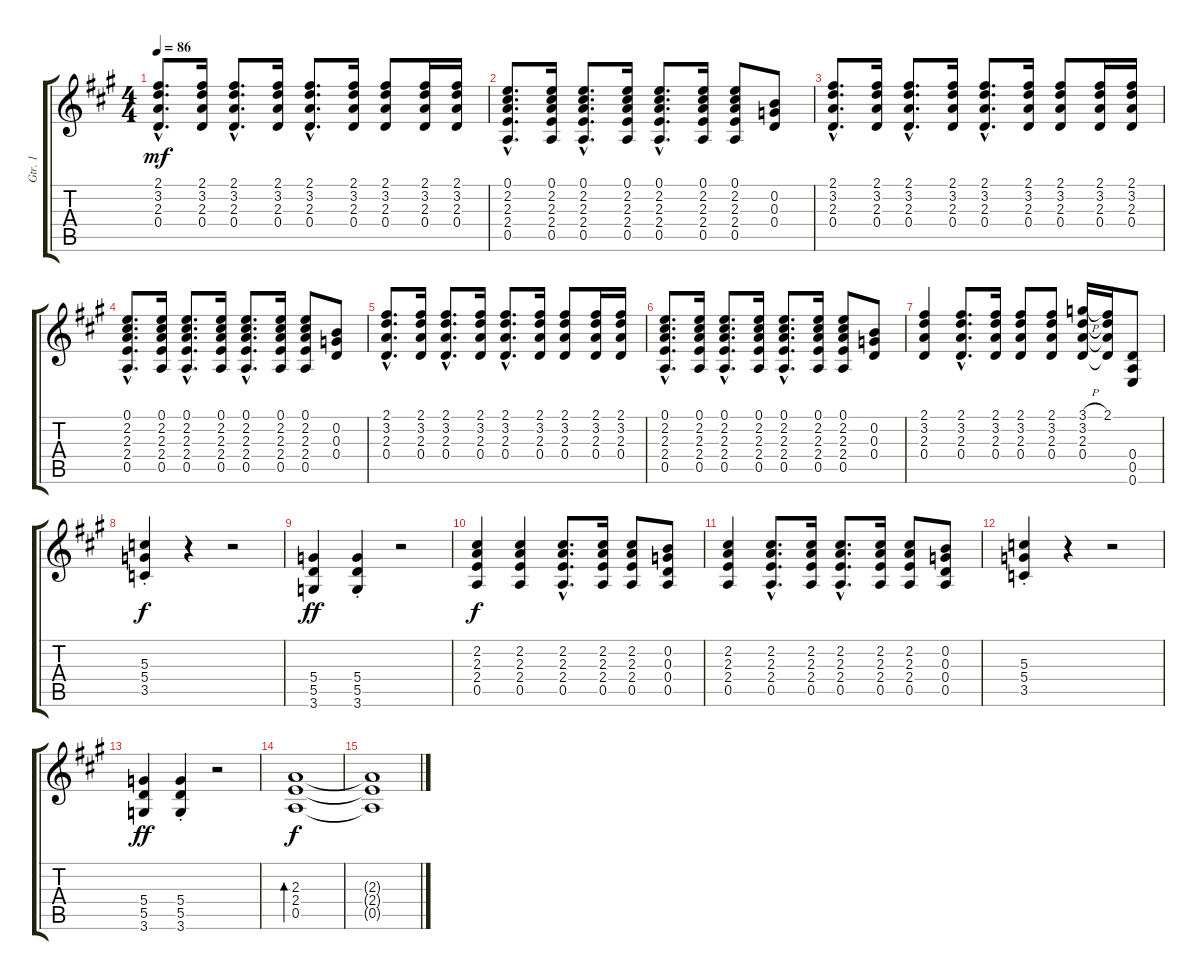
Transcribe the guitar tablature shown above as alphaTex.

\track ("Gtr. 1" "Gtr. 1") {instrument acousticguitarnylon}
\staff {score tabs}
\tuning (E4 B3 G3 D3 A2 E2) {hide}
\ts (4 4)
\tempo 86
\clef g2
\ks a
(2.1{hac} 3.2{hac} 2.3{hac} 0.4{hac}).8{d dy mf} (2.1 3.2 2.3 0.4).16 (2.1{hac} 3.2{hac} 2.3{hac} 0.4{hac}).8{d} (2.1 3.2 2.3 0.4).16 (2.1{hac} 3.2{hac} 2.3{hac} 0.4{hac}).8{d} (2.1 3.2 2.3 0.4).16 (2.1 3.2 2.3 0.4).8 (2.1 3.2 2.3 0.4).16 (2.1 3.2 2.3 0.4).16 |
(0.1{hac} 2.2{hac} 2.3{hac} 2.4{hac} 0.5{hac}).8{d} (0.1 2.2 2.3 2.4 0.5).16 (0.1{hac} 2.2{hac} 2.3{hac} 2.4{hac} 0.5{hac}).8{d} (0.1 2.2 2.3 2.4 0.5).16 (0.1{hac} 2.2{hac} 2.3{hac} 2.4{hac} 0.5{hac}).8{d} (0.1 2.2 2.3 2.4 0.5).16 (0.1 2.2 2.3 2.4 0.5).8 (0.2 0.3 0.4).8 |
(2.1{hac} 3.2{hac} 2.3{hac} 0.4{hac}).8{d} (2.1 3.2 2.3 0.4).16 (2.1{hac} 3.2{hac} 2.3{hac} 0.4{hac}).8{d} (2.1 3.2 2.3 0.4).16 (2.1{hac} 3.2{hac} 2.3{hac} 0.4{hac}).8{d} (2.1 3.2 2.3 0.4).16 (2.1 3.2 2.3 0.4).8 (2.1 3.2 2.3 0.4).16 (2.1 3.2 2.3 0.4).16 |
(0.1{hac} 2.2{hac} 2.3{hac} 2.4{hac} 0.5{hac}).8{d} (0.1 2.2 2.3 2.4 0.5).16 (0.1{hac} 2.2{hac} 2.3{hac} 2.4{hac} 0.5{hac}).8{d} (0.1 2.2 2.3 2.4 0.5).16 (0.1{hac} 2.2{hac} 2.3{hac} 2.4{hac} 0.5{hac}).8{d} (0.1 2.2 2.3 2.4 0.5).16 (0.1 2.2 2.3 2.4 0.5).8 (0.2 0.3 0.4).8 |
(2.1{hac} 3.2{hac} 2.3{hac} 0.4{hac}).8{d} (2.1 3.2 2.3 0.4).16 (2.1{hac} 3.2{hac} 2.3{hac} 0.4{hac}).8{d} (2.1 3.2 2.3 0.4).16 (2.1{hac} 3.2{hac} 2.3{hac} 0.4{hac}).8{d} (2.1 3.2 2.3 0.4).16 (2.1 3.2 2.3 0.4).8 (2.1 3.2 2.3 0.4).16 (2.1 3.2 2.3 0.4).16 |
(0.1{hac} 2.2{hac} 2.3{hac} 2.4{hac} 0.5{hac}).8{d} (0.1 2.2 2.3 2.4 0.5).16 (0.1{hac} 2.2{hac} 2.3{hac} 2.4{hac} 0.5{hac}).8{d} (0.1 2.2 2.3 2.4 0.5).16 (0.1{hac} 2.2{hac} 2.3{hac} 2.4{hac} 0.5{hac}).8{d} (0.1 2.2 2.3 2.4 0.5).16 (0.1 2.2 2.3 2.4 0.5).8 (0.2 0.3 0.4).8 |
(2.1 3.2 2.3 0.4).4 (2.1{hac} 3.2{hac} 2.3{hac} 0.4{hac}).8{d} (2.1 3.2 2.3 0.4).16 (2.1 3.2 2.3 0.4).8 (2.1 3.2 2.3 0.4).8 (3.1{h} 3.2 2.3 0.4).16 (2.1 3.2{t} 2.3{t} 0.4{t}).16 (0.4 0.5 0.6).8 |
(5.3{st} 5.4{st} 3.5{st}).4{dy f} r.4 r.2 |
(5.4 5.5 3.6).4{dy ff} (5.4{st} 5.5{st} 3.6{st}).4 r.2 |
(2.2 2.3 2.4 0.5).4{dy f} (2.2 2.3 2.4 0.5).4 (2.2{hac} 2.3{hac} 2.4{hac} 0.5{hac}).8{d} (2.2 2.3 2.4 0.5).16 (2.2 2.3 2.4 0.5).8 (0.2 0.3 0.4 0.5).8 |
(2.2 2.3 2.4 0.5).4 (2.2{hac} 2.3{hac} 2.4{hac} 0.5{hac}).8{d} (2.2 2.3 2.4 0.5).16 (2.2{hac} 2.3{hac} 2.4{hac} 0.5{hac}).8{d} (2.2 2.3 2.4 0.5).16 (2.2 2.3 2.4 0.5).8 (0.2 0.3 0.4 0.5).8 |
(5.3{st} 5.4{st} 3.5{st}).4 r.4 r.2 |
(5.4 5.5 3.6).4{dy ff} (5.4{st} 5.5{st} 3.6{st}).4 r.2 |
(2.3 2.4 0.5).1{bd 120 dy f} |
(2.3{t} 2.4{t} 0.5{t}).1
